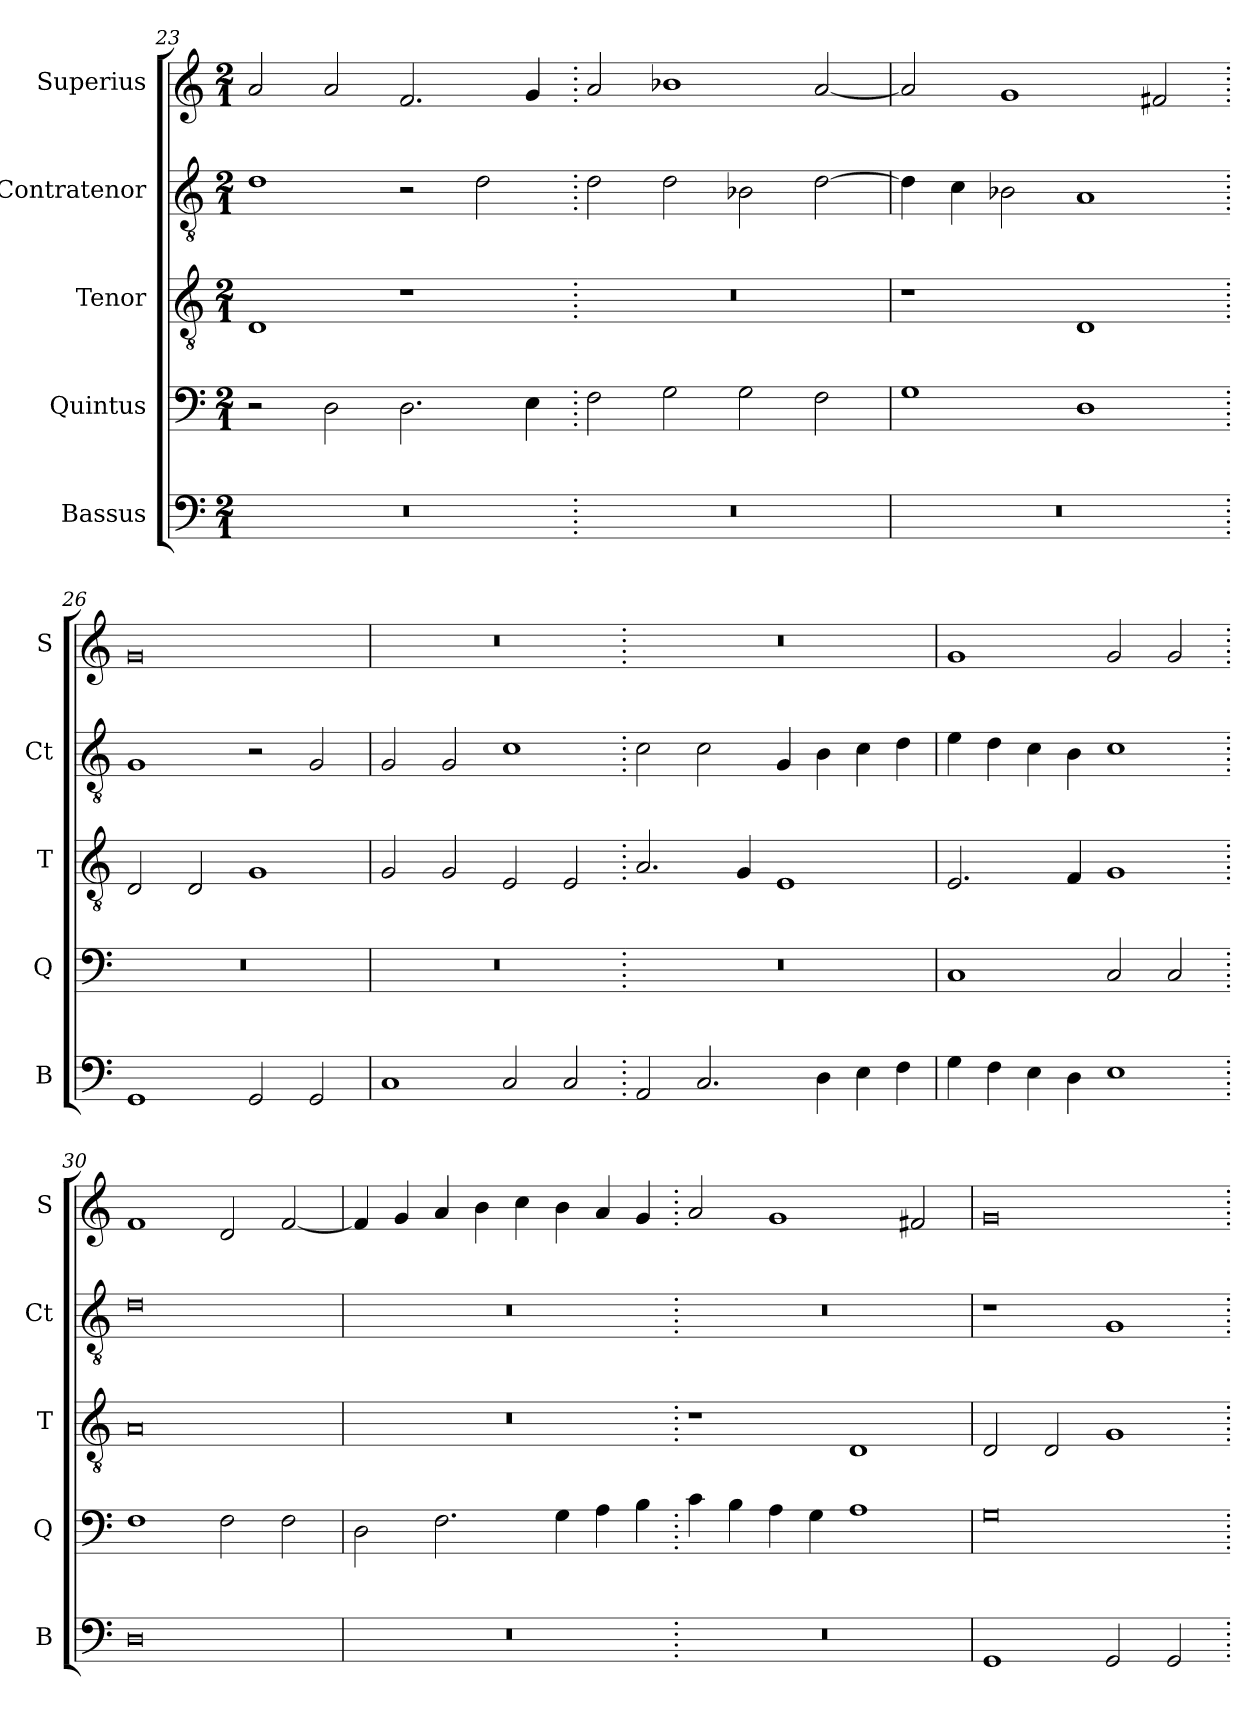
**kern	**kern	**kern	**kern	**kern
*part5	*part4	*part3	*part2	*part1
*staff5	*staff4	*staff3	*staff2	*staff1
*I"Bassus	*I"Quintus	*I"Tenor	*I"Contratenor	*I"Superius
*I'B	*I'Q	*I'T	*I'Ct	*I'S
*clefF4	*clefF4	*clefGv2	*clefGv2	*clefG2
*k[]	*k[]	*k[]	*k[]	*k[]
*M2/1	*M2/1	*M2/1	*M2/1	*M2/1
=23	=23	=23	=23	=23
0r	2r	1D	1d	2a/
.	2D\	.	.	2a/
.	2.D\	1r	2r	2.f/
.	.	.	2d\	.
.	4E\	.	.	4g/
=24.	=24.	=24.	=24.	=24.
0r	2F\	0r	2d\	2a/
.	2G\	.	2d\	1b-X
.	2G\	.	2B-X\	.
.	2F\	.	[2d\	[2a/
=25	=25	=25	=25	=25
0r	1G	1r	4d\]	2a/]
.	.	.	4c\	.
.	.	.	2B-X\	1g
.	1D	1D	1A	.
.	.	.	.	2f#X/
=26.	=26.	=26.	=26.	=26.
1GG	0r	2D/	1G	0g
.	.	2D/	.	.
2GG/	.	1G	2r	.
2GG/	.	.	2G/	.
=27	=27	=27	=27	=27
1C	0r	2G/	2G/	0r
.	.	2G/	2G/	.
2C/	.	2E/	1c	.
2C/	.	2E/	.	.
=28.	=28.	=28.	=28.	=28.
2AA/	0r	2.A/	2c\	0r
2.C/	.	.	2c\	.
.	.	4G/	.	.
.	.	1E	4G/	.
4D\	.	.	4B\	.
4E\	.	.	4c\	.
4F\	.	.	4d\	.
=29	=29	=29	=29	=29
4G\	1C	2.E/	4e\	1g
4F\	.	.	4d\	.
4E\	.	.	4c\	.
4D\	.	4F/	4B\	.
1E	2C/	1G	1c	2g/
.	2C/	.	.	2g/
=30.	=30.	=30.	=30.	=30.
0D	1F	0A	0d	1f
.	2F\	.	.	2d/
.	2F\	.	.	[2f/
=31	=31	=31	=31	=31
0r	2D\	0r	0r	4f/]
.	.	.	.	4g/
.	2.F\	.	.	4a/
.	.	.	.	4b\
.	.	.	.	4cc\
.	4G\	.	.	4b\
.	4A\	.	.	4a/
.	4B\	.	.	4g/
=32.	=32.	=32.	=32.	=32.
0r	4c\	1r	0r	2a/
.	4B\	.	.	.
.	4A\	.	.	1g
.	4G\	.	.	.
.	1A	1D	.	.
.	.	.	.	2f#X/
=33	=33	=33	=33	=33
1GG	0G	2D/	1r	0g
.	.	2D/	.	.
2GG/	.	1G	1G	.
2GG/	.	.	.	.
=.	=.	=.	=.	=.
*-	*-	*-	*-	*-
